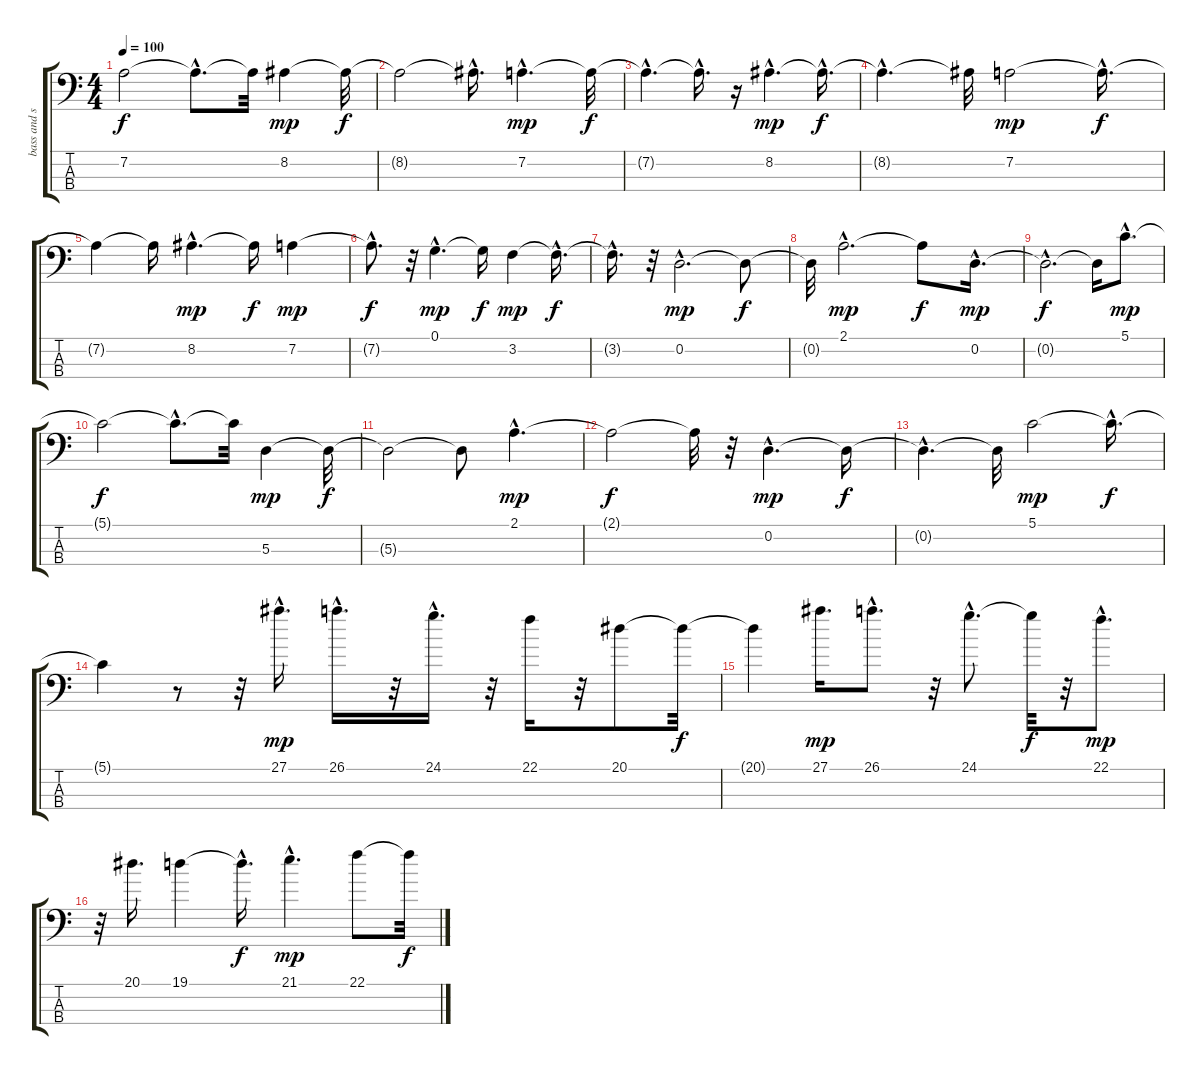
\track ("bass and solo" "bass and s") {instrument electricbassfinger}
\staff {score tabs}
\tuning (G2 D2 A1 E1) {hide}
\ts (4 4)
\tempo 100
\clef f4
\ks c
7.2{t}.2{dy f} 7.2{hac t}.8{d} 7.2{t}.32 8.2.4{dy mp} 8.2{t}.32{dy f} |
8.2{t}.2 8.2{hac t}.16{d} 7.2{hac}.4{d dy mp} 7.2{t}.32{dy f} |
7.2{hac t}.4{d} 7.2{hac t}.16{d} r.16 8.2{hac}.4{d dy mp} 8.2{hac t}.16{d dy f} |
8.2{hac t}.4{d} 8.2{t}.32 7.2.2{dy mp} 7.2{hac t}.16{d dy f} |
7.2{t}.4 7.2{t}.16 8.2{hac}.4{d dy mp} 8.2{t}.16{dy f} 7.2.4{dy mp} |
7.2{hac t}.8{d dy f} r.32 0.1{hac}.4{d dy mp} 0.1{t}.16{dy f} 3.2.4{dy mp} 3.2{hac t}.16{d dy f} |
3.2{hac t}.16{d} r.32 0.2{hac}.2{d dy mp} 0.2{t}.8{dy f} |
0.2{t}.32 2.1{hac}.2{d dy mp} 2.1{t}.8{dy f} 0.2{hac}.16{d dy mp} |
0.2{hac t}.2{d dy f} 0.2{t}.16 5.1{hac}.8{d dy mp} |
5.1{t}.2{dy f} 5.1{hac t}.8{d} 5.1{t}.32 5.3.4{dy mp} 5.3{t}.32{dy f} |
5.3{t}.2 5.3{t}.8 2.1{hac}.4{d dy mp} |
2.1{t}.2{dy f} 2.1{t}.32 r.32 0.2{hac}.4{d dy mp} 0.2{t}.16{dy f} |
0.2{hac t}.4{d} 0.2{t}.32 5.1.2{dy mp} 5.1{hac t}.16{d dy f} |
5.1{t}.4 r.8 r.32 27.1{hac}.16{d dy mp} 26.1{hac}.16{d} r.32 24.1{hac}.16{d} r.32 22.1.16 r.32 20.1.8 20.1{t}.32{dy f} |
20.1{t}.4 27.1.16{d dy mp} 26.1{hac}.8{d} r.32 24.1{hac}.8{d} 24.1{t}.32{dy f} r.32 22.1{hac}.8{d dy mp} |
r.32 20.1.16{d} 19.1.4 19.1{hac t}.16{d dy f} 21.1{hac}.4{d dy mp} 22.1.8 22.1{t}.32{dy f}
